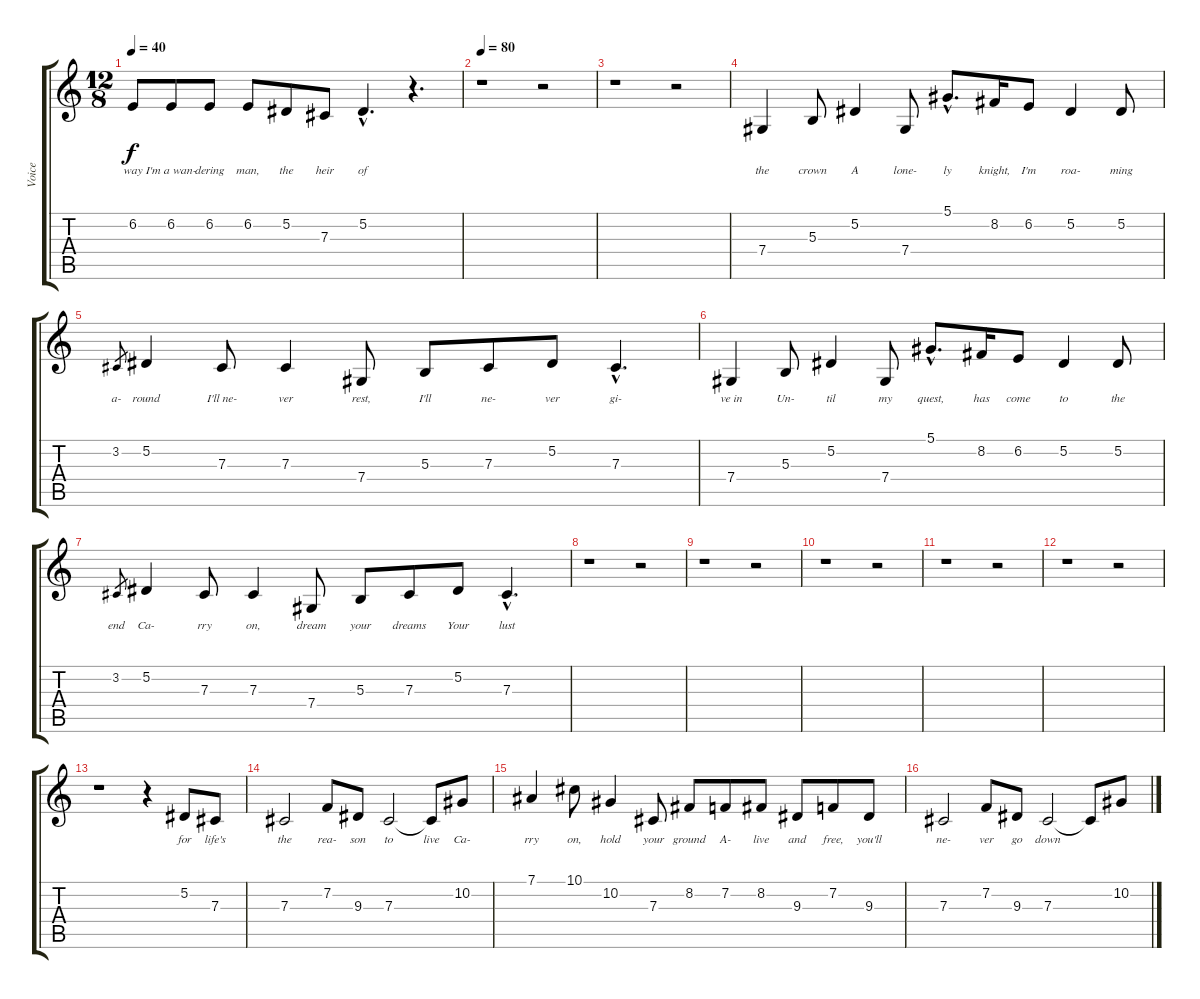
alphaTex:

\track ("Voice" "Voice") {instrument trumpet}
\staff {score tabs}
\tuning (Eb4 Bb3 Gb3 Db3 Ab2 Eb2) {hide}
\ts (12 8)
\tempo 40
\clef g2
\ks c
6.2.8{lyrics (0 "way") lyrics (1 "") lyrics (2 "") lyrics (3 "") lyrics (4 "") dy f} 6.2.8{lyrics (0 "I'm a wan-") lyrics (1 "") lyrics (2 "") lyrics (3 "") lyrics (4 "")} 6.2.8{lyrics (0 "dering") lyrics (1 "") lyrics (2 "") lyrics (3 "") lyrics (4 "")} 6.2.8{lyrics (0 "man,") lyrics (1 "") lyrics (2 "") lyrics (3 "") lyrics (4 "")} 5.2.8{lyrics (0 "the") lyrics (1 "") lyrics (2 "") lyrics (3 "") lyrics (4 "")} 7.3.8{lyrics (0 "heir") lyrics (1 "") lyrics (2 "") lyrics (3 "") lyrics (4 "")} 5.2{hac}.4{d lyrics (0 "of") lyrics (1 "") lyrics (2 "") lyrics (3 "") lyrics (4 "")} r.4{d} |
\tempo 80
r.1 r.2 |
r.1 r.2 |
7.4.4{lyrics (0 "the") lyrics (1 "") lyrics (2 "") lyrics (3 "") lyrics (4 "")} 5.3.8{lyrics (0 "crown") lyrics (1 "") lyrics (2 "") lyrics (3 "") lyrics (4 "")} 5.2.4{lyrics (0 "A") lyrics (1 "") lyrics (2 "") lyrics (3 "") lyrics (4 "")} 7.4.8{lyrics (0 "lone-") lyrics (1 "") lyrics (2 "") lyrics (3 "") lyrics (4 "")} 5.1{hac}.8{d lyrics (0 "ly") lyrics (1 "") lyrics (2 "") lyrics (3 "") lyrics (4 "")} 8.2.16{lyrics (0 "knight,") lyrics (1 "") lyrics (2 "") lyrics (3 "") lyrics (4 "")} 6.2.8{lyrics (0 "I'm") lyrics (1 "") lyrics (2 "") lyrics (3 "") lyrics (4 "")} 5.2.4{lyrics (0 "roa-") lyrics (1 "") lyrics (2 "") lyrics (3 "") lyrics (4 "")} 5.2.8{lyrics (0 "ming") lyrics (1 "") lyrics (2 "") lyrics (3 "") lyrics (4 "")} |
3.2.8{lyrics (0 "a-") lyrics (1 "") lyrics (2 "") lyrics (3 "") lyrics (4 "") gr} 5.2.4{lyrics (0 "round") lyrics (1 "") lyrics (2 "") lyrics (3 "") lyrics (4 "")} 7.3.8{lyrics (0 "I'll ne-") lyrics (1 "") lyrics (2 "") lyrics (3 "") lyrics (4 "")} 7.3.4{lyrics (0 "ver") lyrics (1 "") lyrics (2 "") lyrics (3 "") lyrics (4 "")} 7.4.8{lyrics (0 "rest,") lyrics (1 "") lyrics (2 "") lyrics (3 "") lyrics (4 "")} 5.3.8{lyrics (0 "I'll") lyrics (1 "") lyrics (2 "") lyrics (3 "") lyrics (4 "")} 7.3.8{lyrics (0 "ne-") lyrics (1 "") lyrics (2 "") lyrics (3 "") lyrics (4 "")} 5.2.8{lyrics (0 "ver") lyrics (1 "") lyrics (2 "") lyrics (3 "") lyrics (4 "")} 7.3{hac}.4{d lyrics (0 "gi-") lyrics (1 "") lyrics (2 "") lyrics (3 "") lyrics (4 "")} |
7.4.4{lyrics (0 "ve in") lyrics (1 "") lyrics (2 "") lyrics (3 "") lyrics (4 "")} 5.3.8{lyrics (0 "Un-") lyrics (1 "") lyrics (2 "") lyrics (3 "") lyrics (4 "")} 5.2.4{lyrics (0 "til") lyrics (1 "") lyrics (2 "") lyrics (3 "") lyrics (4 "")} 7.4.8{lyrics (0 "my") lyrics (1 "") lyrics (2 "") lyrics (3 "") lyrics (4 "")} 5.1{hac}.8{d lyrics (0 "quest,") lyrics (1 "") lyrics (2 "") lyrics (3 "") lyrics (4 "")} 8.2.16{lyrics (0 "has") lyrics (1 "") lyrics (2 "") lyrics (3 "") lyrics (4 "")} 6.2.8{lyrics (0 "come") lyrics (1 "") lyrics (2 "") lyrics (3 "") lyrics (4 "")} 5.2.4{lyrics (0 "to") lyrics (1 "") lyrics (2 "") lyrics (3 "") lyrics (4 "")} 5.2.8{lyrics (0 "the") lyrics (1 "") lyrics (2 "") lyrics (3 "") lyrics (4 "")} |
3.2.8{lyrics (0 "end") lyrics (1 "") lyrics (2 "") lyrics (3 "") lyrics (4 "") gr} 5.2.4{lyrics (0 "Ca-") lyrics (1 "") lyrics (2 "") lyrics (3 "") lyrics (4 "")} 7.3.8{lyrics (0 "rry") lyrics (1 "") lyrics (2 "") lyrics (3 "") lyrics (4 "")} 7.3.4{lyrics (0 "on,") lyrics (1 "") lyrics (2 "") lyrics (3 "") lyrics (4 "")} 7.4.8{lyrics (0 "dream") lyrics (1 "") lyrics (2 "") lyrics (3 "") lyrics (4 "")} 5.3.8{lyrics (0 "your") lyrics (1 "") lyrics (2 "") lyrics (3 "") lyrics (4 "")} 7.3.8{lyrics (0 "dreams") lyrics (1 "") lyrics (2 "") lyrics (3 "") lyrics (4 "")} 5.2.8{lyrics (0 "Your") lyrics (1 "") lyrics (2 "") lyrics (3 "") lyrics (4 "")} 7.3{hac}.4{d lyrics (0 "lust") lyrics (1 "") lyrics (2 "") lyrics (3 "") lyrics (4 "")} |
r.1 r.2 |
r.1 r.2 |
r.1 r.2 |
r.1 r.2 |
r.1 r.2 |
r.1 r.4 5.2.8{lyrics (0 "for") lyrics (1 "") lyrics (2 "") lyrics (3 "") lyrics (4 "")} 7.3.8{lyrics (0 "life's") lyrics (1 "") lyrics (2 "") lyrics (3 "") lyrics (4 "")} |
7.3.2{lyrics (0 "the") lyrics (1 "") lyrics (2 "") lyrics (3 "") lyrics (4 "")} 7.2.8{lyrics (0 "rea-") lyrics (1 "") lyrics (2 "") lyrics (3 "") lyrics (4 "")} 9.3.8{lyrics (0 "son") lyrics (1 "") lyrics (2 "") lyrics (3 "") lyrics (4 "")} 7.3.2{lyrics (0 "to") lyrics (1 "") lyrics (2 "") lyrics (3 "") lyrics (4 "")} 7.3{t}.8{lyrics (0 "live") lyrics (1 "") lyrics (2 "") lyrics (3 "") lyrics (4 "")} 10.2.8{lyrics (0 "Ca-") lyrics (1 "") lyrics (2 "") lyrics (3 "") lyrics (4 "")} |
7.1.4{lyrics (0 "rry") lyrics (1 "") lyrics (2 "") lyrics (3 "") lyrics (4 "")} 10.1.8{lyrics (0 "on,") lyrics (1 "") lyrics (2 "") lyrics (3 "") lyrics (4 "")} 10.2.4{lyrics (0 "hold") lyrics (1 "") lyrics (2 "") lyrics (3 "") lyrics (4 "")} 7.3.8{lyrics (0 "your") lyrics (1 "") lyrics (2 "") lyrics (3 "") lyrics (4 "")} 8.2.8{lyrics (0 "ground") lyrics (1 "") lyrics (2 "") lyrics (3 "") lyrics (4 "")} 7.2.8{lyrics (0 "A-") lyrics (1 "") lyrics (2 "") lyrics (3 "") lyrics (4 "")} 8.2.8{lyrics (0 "live") lyrics (1 "") lyrics (2 "") lyrics (3 "") lyrics (4 "")} 9.3.8{lyrics (0 "and") lyrics (1 "") lyrics (2 "") lyrics (3 "") lyrics (4 "")} 7.2.8{lyrics (0 "free,") lyrics (1 "") lyrics (2 "") lyrics (3 "") lyrics (4 "")} 9.3.8{lyrics (0 "you'll") lyrics (1 "") lyrics (2 "") lyrics (3 "") lyrics (4 "")} |
7.3.2{lyrics (0 "ne-") lyrics (1 "") lyrics (2 "") lyrics (3 "") lyrics (4 "")} 7.2.8{lyrics (0 "ver") lyrics (1 "") lyrics (2 "") lyrics (3 "") lyrics (4 "")} 9.3.8{lyrics (0 "go") lyrics (1 "") lyrics (2 "") lyrics (3 "") lyrics (4 "")} 7.3.2{lyrics (0 "down") lyrics (1 "") lyrics (2 "") lyrics (3 "") lyrics (4 "")} 7.3{t}.8{lyrics (0 "") lyrics (1 "") lyrics (2 "") lyrics (3 "") lyrics (4 "")} 10.2.8{lyrics (0 "") lyrics (1 "") lyrics (2 "") lyrics (3 "") lyrics (4 "")}
